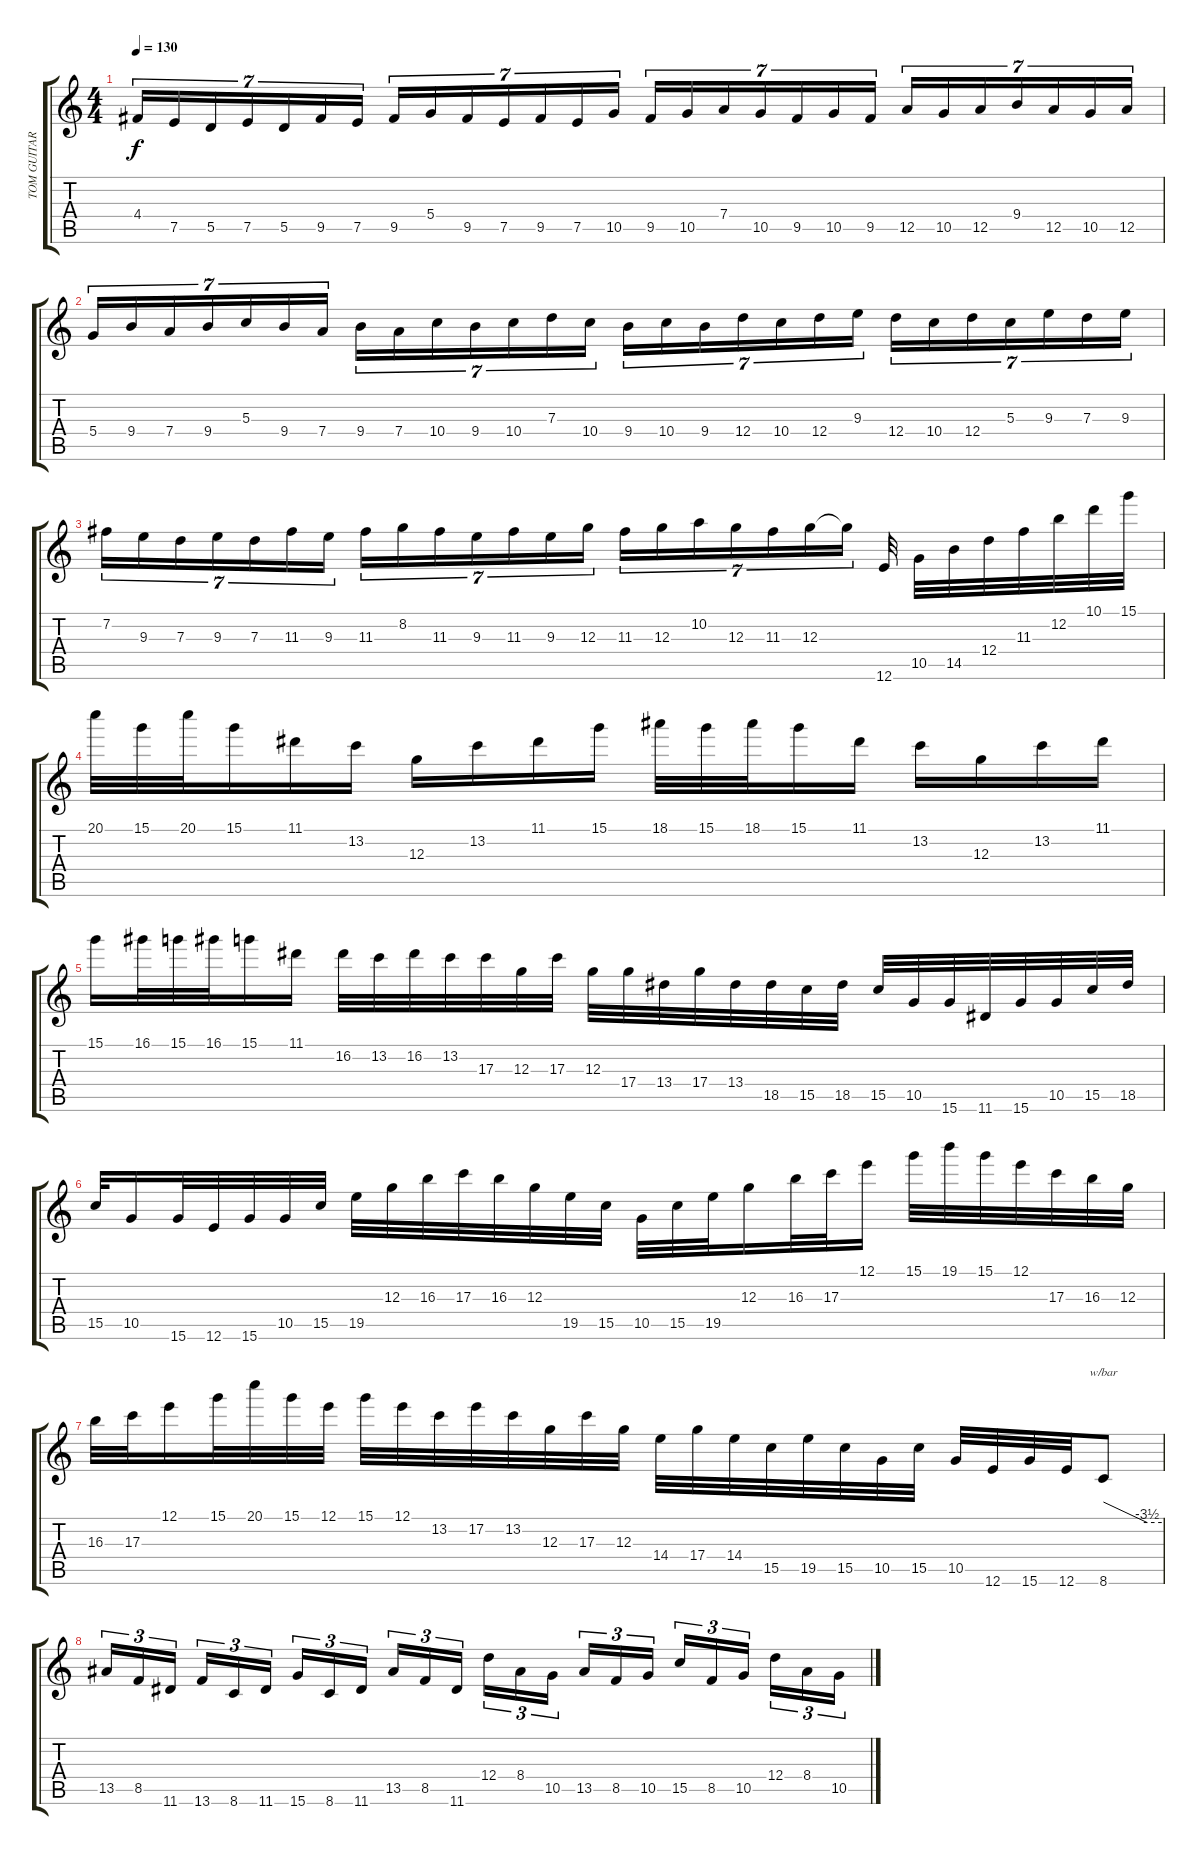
\track ("TOM GUITAR" "TOM GUITAR") {instrument distortionguitar}
\staff {score tabs}
\tuning (E4 B3 G3 D3 A2 E2) {hide}
\ts (4 4)
\tempo 130
\clef g2
\ks c
4.4.16{tu (7 4) dy f} 7.5.16{tu (7 4)} 5.5.16{tu (7 4)} 7.5.16{tu (7 4)} 5.5.16{tu (7 4)} 9.5.16{tu (7 4)} 7.5.16{tu (7 4)} 9.5.16{tu (7 4)} 5.4.16{tu (7 4)} 9.5.16{tu (7 4)} 7.5.16{tu (7 4)} 9.5.16{tu (7 4)} 7.5.16{tu (7 4)} 10.5.16{tu (7 4)} 9.5.16{tu (7 4)} 10.5.16{tu (7 4)} 7.4.16{tu (7 4)} 10.5.16{tu (7 4)} 9.5.16{tu (7 4)} 10.5.16{tu (7 4)} 9.5.16{tu (7 4)} 12.5.16{tu (7 4)} 10.5.16{tu (7 4)} 12.5.16{tu (7 4)} 9.4.16{tu (7 4)} 12.5.16{tu (7 4)} 10.5.16{tu (7 4)} 12.5.16{tu (7 4)} |
5.4.16{tu (7 4)} 9.4.16{tu (7 4)} 7.4.16{tu (7 4)} 9.4.16{tu (7 4)} 5.3.16{tu (7 4)} 9.4.16{tu (7 4)} 7.4.16{tu (7 4)} 9.4.16{tu (7 4)} 7.4.16{tu (7 4)} 10.4.16{tu (7 4)} 9.4.16{tu (7 4)} 10.4.16{tu (7 4)} 7.3.16{tu (7 4)} 10.4.16{tu (7 4)} 9.4.16{tu (7 4)} 10.4.16{tu (7 4)} 9.4.16{tu (7 4)} 12.4.16{tu (7 4)} 10.4.16{tu (7 4)} 12.4.16{tu (7 4)} 9.3.16{tu (7 4)} 12.4.16{tu (7 4)} 10.4.16{tu (7 4)} 12.4.16{tu (7 4)} 5.3.16{tu (7 4)} 9.3.16{tu (7 4)} 7.3.16{tu (7 4)} 9.3.16{tu (7 4)} |
7.2.16{tu (7 4)} 9.3.16{tu (7 4)} 7.3.16{tu (7 4)} 9.3.16{tu (7 4)} 7.3.16{tu (7 4)} 11.3.16{tu (7 4)} 9.3.16{tu (7 4)} 11.3.16{tu (7 4)} 8.2.16{tu (7 4)} 11.3.16{tu (7 4)} 9.3.16{tu (7 4)} 11.3.16{tu (7 4)} 9.3.16{tu (7 4)} 12.3.16{tu (7 4)} 11.3.16{tu (7 4)} 12.3.16{tu (7 4)} 10.2.16{tu (7 4)} 12.3.16{tu (7 4)} 11.3.16{tu (7 4)} 12.3.16{tu (7 4)} 12.3{t}.16{tu (7 4)} 12.6.32 10.5.32 14.5.32 12.4.32 11.3.32 12.2.32 10.1.32 15.1.32 |
20.1.32 15.1.32 20.1.32 15.1.16 11.1.16 13.2.16 12.3.16 13.2.16 11.1.16 15.1.16 18.1.32 15.1.32 18.1.32 15.1.16 11.1.16 13.2.16 12.3.16 13.2.16 11.1.16 |
15.1.16 16.1.32 15.1.32 16.1.32 15.1.16 11.1.16 16.2.32 13.2.32 16.2.32 13.2.32 17.3.32 12.3.32 17.3.32 12.3.32 17.4.32 13.4.32 17.4.32 13.4.32 18.5.32 15.5.32 18.5.32 15.5.32 10.5.32 15.6.32 11.6.32 15.6.32 10.5.32 15.5.32 18.5.32 |
15.5.32 10.5.16 15.6.32 12.6.32 15.6.32 10.5.32 15.5.32 19.5.32 12.3.32 16.3.32 17.3.32 16.3.32 12.3.32 19.5.32 15.5.32 10.5.32 15.5.32 19.5.32 12.3.16 16.3.32 17.3.32 12.1.16 15.1.32 19.1.32 15.1.32 12.1.32 17.3.32 16.3.32 12.3.32 |
16.3.32 17.3.32 12.1.16 15.1.32 20.1.32 15.1.32 12.1.32 15.1.32 12.1.32 13.2.32 17.2.32 13.2.32 12.3.32 17.3.32 12.3.32 14.4.32 17.4.32 14.4.32 15.5.32 19.5.32 15.5.32 10.5.32 15.5.32 10.5.32 12.6.32 15.6.32 12.6.32 8.6.8{tbe (custom default 0 0 45 -14 60 -14)} |
13.5.16{tu (3 2)} 8.5.16{tu (3 2)} 11.6.16{tu (3 2) beam splitsecondary} 13.6.16{tu (3 2)} 8.6.16{tu (3 2)} 11.6.16{tu (3 2)} 15.6.16{tu (3 2)} 8.6.16{tu (3 2)} 11.6.16{tu (3 2) beam splitsecondary} 13.5.16{tu (3 2)} 8.5.16{tu (3 2)} 11.6.16{tu (3 2)} 12.4.16{tu (3 2)} 8.4.16{tu (3 2)} 10.5.16{tu (3 2) beam splitsecondary} 13.5.16{tu (3 2)} 8.5.16{tu (3 2)} 10.5.16{tu (3 2)} 15.5.16{tu (3 2)} 8.5.16{tu (3 2)} 10.5.16{tu (3 2) beam splitsecondary} 12.4.16{tu (3 2)} 8.4.16{tu (3 2)} 10.5.16{tu (3 2)}
